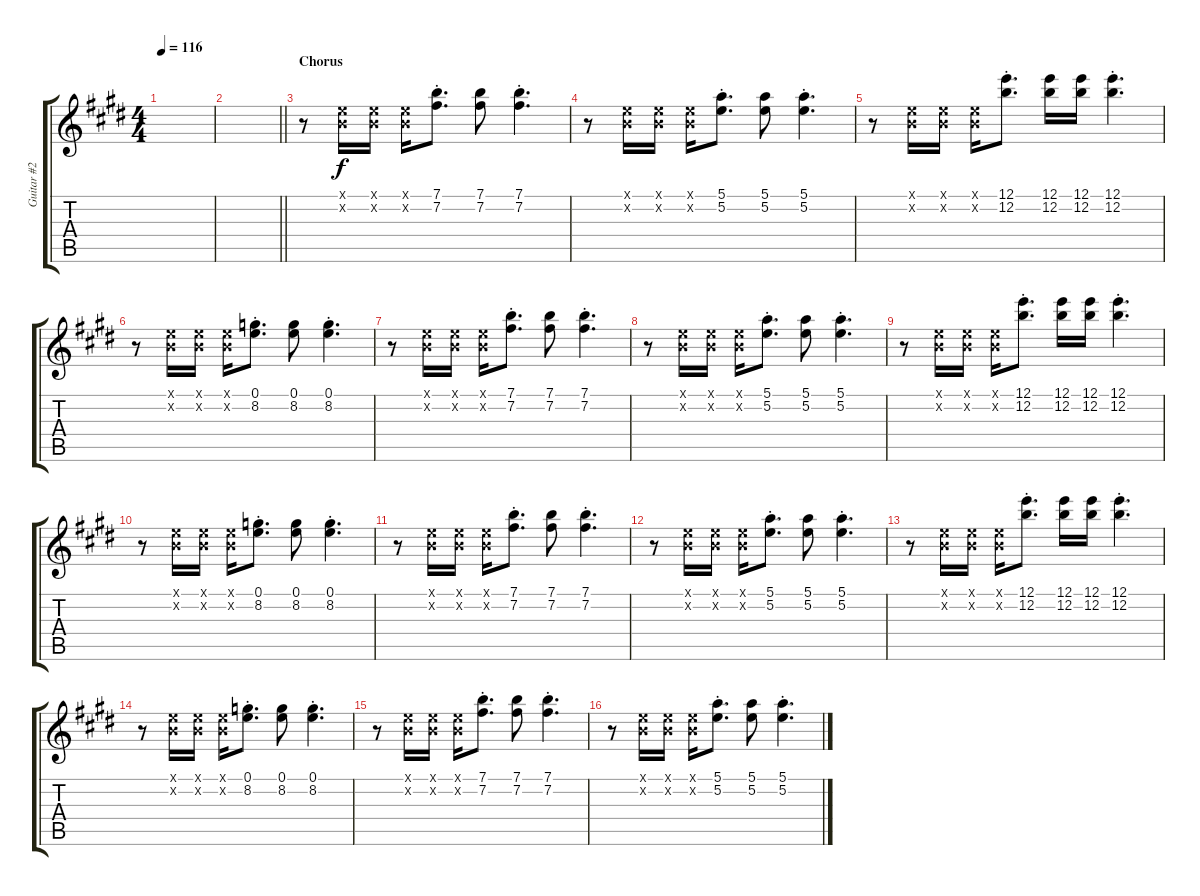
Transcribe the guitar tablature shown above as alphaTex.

\track ("Guitar #2" "Guitar #2") {instrument electricguitarclean}
\staff {score tabs}
\tuning (E4 B3 G3 D3 A2 E2) {hide}
\ts (4 4)
\tempo 116
\clef g2
\ks e
|
\barLineRight lightlight
|
\section ("" "Chorus")
r.8 (0.1{x} 0.2{x}).16 (0.1{x} 0.2{x}).16 (0.1{x} 0.2{x}).16 (7.1{st} 7.2{st}).8{d} (7.1 7.2).8 (7.1{st} 7.2{st}).4{d} |
r.8 (0.1{x} 0.2{x}).16 (0.1{x} 0.2{x}).16 (0.1{x} 0.2{x}).16 (5.1{st} 5.2{st}).8{d} (5.1 5.2).8 (5.1{st} 5.2{st}).4{d} |
r.8 (0.1{x} 0.2{x}).16 (0.1{x} 0.2{x}).16 (0.1{x} 0.2{x}).16 (12.1{st} 12.2{st}).8{d} (12.1 12.2).16 (12.1 12.2).16 (12.1{st} 12.2{st}).4{d} |
r.8 (0.1{x} 0.2{x}).16 (0.1{x} 0.2{x}).16 (0.1{x} 0.2{x}).16 (0.1{st} 8.2{st}).8{d} (0.1 8.2).8 (0.1{st} 8.2{st}).4{d} |
r.8 (0.1{x} 0.2{x}).16 (0.1{x} 0.2{x}).16 (0.1{x} 0.2{x}).16 (7.1{st} 7.2{st}).8{d} (7.1 7.2).8 (7.1{st} 7.2{st}).4{d} |
r.8 (0.1{x} 0.2{x}).16 (0.1{x} 0.2{x}).16 (0.1{x} 0.2{x}).16 (5.1{st} 5.2{st}).8{d} (5.1 5.2).8 (5.1{st} 5.2{st}).4{d} |
r.8 (0.1{x} 0.2{x}).16 (0.1{x} 0.2{x}).16 (0.1{x} 0.2{x}).16 (12.1{st} 12.2{st}).8{d} (12.1 12.2).16 (12.1 12.2).16 (12.1{st} 12.2{st}).4{d} |
r.8 (0.1{x} 0.2{x}).16 (0.1{x} 0.2{x}).16 (0.1{x} 0.2{x}).16 (0.1{st} 8.2{st}).8{d} (0.1 8.2).8 (0.1{st} 8.2{st}).4{d} |
r.8 (0.1{x} 0.2{x}).16 (0.1{x} 0.2{x}).16 (0.1{x} 0.2{x}).16 (7.1{st} 7.2{st}).8{d} (7.1 7.2).8 (7.1{st} 7.2{st}).4{d} |
r.8 (0.1{x} 0.2{x}).16 (0.1{x} 0.2{x}).16 (0.1{x} 0.2{x}).16 (5.1{st} 5.2{st}).8{d} (5.1 5.2).8 (5.1{st} 5.2{st}).4{d} |
r.8 (0.1{x} 0.2{x}).16 (0.1{x} 0.2{x}).16 (0.1{x} 0.2{x}).16 (12.1{st} 12.2{st}).8{d} (12.1 12.2).16 (12.1 12.2).16 (12.1{st} 12.2{st}).4{d} |
r.8 (0.1{x} 0.2{x}).16 (0.1{x} 0.2{x}).16 (0.1{x} 0.2{x}).16 (0.1{st} 8.2{st}).8{d} (0.1 8.2).8 (0.1{st} 8.2{st}).4{d} |
r.8 (0.1{x} 0.2{x}).16 (0.1{x} 0.2{x}).16 (0.1{x} 0.2{x}).16 (7.1{st} 7.2{st}).8{d} (7.1 7.2).8 (7.1{st} 7.2{st}).4{d} |
r.8 (0.1{x} 0.2{x}).16 (0.1{x} 0.2{x}).16 (0.1{x} 0.2{x}).16 (5.1{st} 5.2{st}).8{d} (5.1 5.2).8 (5.1{st} 5.2{st}).4{d}
